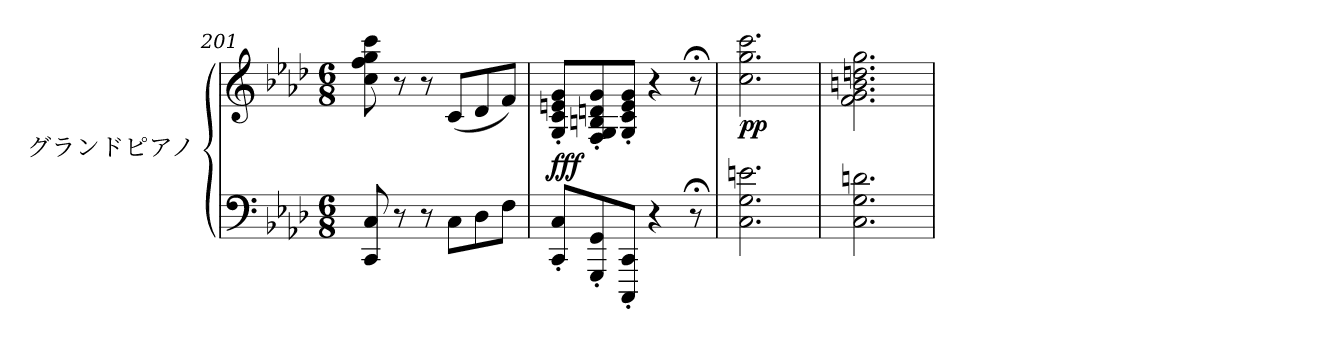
**kern	**kern	**dynam
*part1	*part1	*part1
*staff2	*staff1	*staff1/2
*I"グランドピアノ	*	*
!!LO:LB:g=z
*clefF4	*clefG2	*
*k[b-e-a-d-]	*k[b-e-a-d-]	*
*M6/8	*M6/8	*
*MM108	*MM108	*
=201	=201	=201
8CC/ 8C/	8cc\ 8ff\ 8gg\ 8ccc\	.
8r	8r	.
8r	8r	.
*	*MM96	*
8C\L	(<8c/L	.
8D-\	8d-/	.
8F\J	8f/J)	.
=202	=202	=202
*	*MM90	*
!	!	!LO:DY:b
8CC/' 8C/'L	8G/' 8c/' 8en/' 8g/'L	fff
8GGG/' 8GG/'	8F/' 8G/' 8Bn/' 8dn/' 8g/'	.
8CCC/' 8CC/'J	8G/' 8c/' 8e/' 8g/'J	.
*	*MM45	*
4r	4r	.
8r;<	8r;<	.
=203	=203	=203
*	*MM120	*
!	!	!LO:DY:b
2.C\ 2.G\ 2.en\	2.cc\ 2.gg\ 2.ccc\	pp
=204	=204	=204
2.C\ 2.G\ 2.dn\	2.f\ 2.g\ 2.bn\ 2.ddn\ 2.gg\	.
=	=	=
*-	*-	*-
